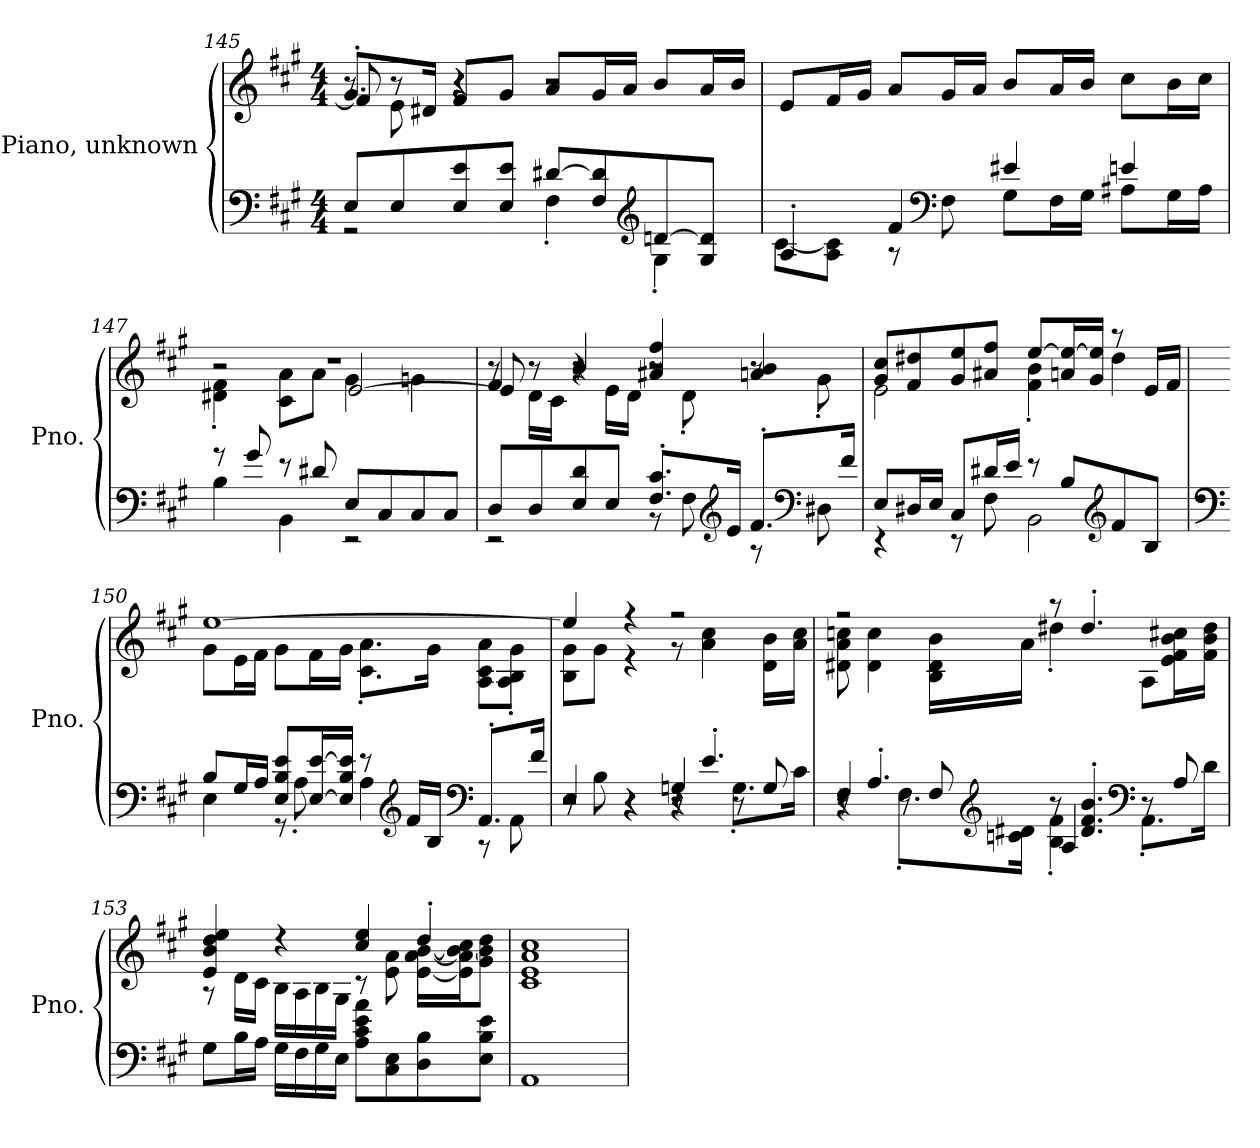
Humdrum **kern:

**kern	**kern
*part1	*part1
*staff2	*staff1
*I"Piano, unknown	*
*I'Pno.	*
*clefF4	*clefG2
*k[f#c#g#]	*k[f#c#g#]
*M4/4	*M4/4
=145	=145
*^	*^
*	*	*	*^
8E/L	2r	8.g#'/L	8r	8f#/]
8E/	.	.	8e\	8r
.	.	16d#X/Jk	.	.
8E/ 8e/	.	8f#/L	4r	4r
8E/ 8e/J	.	8g#/J	.	.
[8d#X/L	4F#'\	8a/L	2r	2r
8F#/ 8d#/]	.	16g#/L	.	.
.	.	16a/JJ	.	.
*clefG2	*	*	*	*
[8dn/	4G#'\	8b/L	.	.
8G#/ 8d/]J	.	16a/L	.	.
.	.	16b/JJ	.	.
*	*	*v	*v	*v
!!LO:LB:g=z
=146	=146	=146
4A'/	[8c#\L	8e/L
.	8A\ 8c#\]J	16f#/L
.	.	16g#/JJ
4f#/	8r	8a/L
*clefF4	*	*
.	8F#\	16g#/L
.	.	16a/JJ
4e#X/	8G#\L	8b/L
.	16F#\L	16a/L
.	16G#\JJ	16b/JJ
4en/	8A#X\L	8cc#\L
.	16G#\L	16b\L
.	16A#\JJ	16cc#\JJ
=147	=147	=147
*	*	*^
*	*	*	*^
8r	4B\	1r	4d#X\' 4f#\'	2r
8g#/	.	.	.	.
8r	4BB\	.	8c#\ 8a\L	.
8d#X/	.	.	8a\J	.
8E/L	2r	.	4g#\	[2e/
8C#/	.	.	.	.
8C#/	.	.	4gn\	.
8C#/J	.	.	.	.
!!LO:LB:g=z	!!	!!
=148	=148	=148	=148	=148
8D/L	2r	4f#/	8r	8e/]
8D/	.	.	16d\LL	8r
.	.	.	16c#\JJ	.
8E/ 8d/	.	4b/	8r	4r
8E/J	.	.	16e\LL	.
.	.	.	16d\JJ	.
8.F#/' 8.c#/'L	8r	4a#X/ 4ff#/	8r	2r
.	8F#\	.	8d'\	.
*clefG2	*	*	*	*
16e/Jk	.	.	.	.
8.f#'/L	8r	4an/ 4b/	8r	.
*clefF4	*	*	*	*
.	8D#X\	.	8g#'\	.
16f#/Jk	.	.	.	.
*	*	*	*v	*v
=149	=149	=149	=149
8E/L	4r	8g#/ 8cc#/L	2e\
16D#X/L	.	8f#/ 8dd#X/	.
16E/JJ	.	.	.
8C#/L	8r	8g#/ 8ee/	.
16d#X/L	8F#\	8a#X/ 8ff#/J	.
16e/JJ	.	.	.
8r	2BB\	[8ee/L	4f#\' 4b\'
8B/L	.	16an/ 16ee/_L	.
.	.	16g#/ 16ee/]JJ	.
*clefG2	*	*	*
8f#/	.	8r	4dd#\
8B/J	.	16e/LL	.
.	.	16f#/JJ	.
!!LO:PB:g=z	!!
=150	=150	=150	=150
*clefF4	*	*	*
8B/L	4E\	[1ee	8g#\L
16G#/L	.	.	16e\L
16A/JJ	.	.	16f#\JJ
8E/ 8B/ 8e/L	8r	.	8g#\L
[16E/ [16e/L	8A'\	.	16f#\L
16E/] 16B/ 16e/]JJ	.	.	16g#\JJ
8r	4A\	.	8.c#\' 8.a\'L
*clefG2	*	*	*
16f#/LL	.	.	.
16B/JJ	.	.	16g#\Jk
*clefF4	*	*	*
8.AA'/L	8r	.	8A\ 8c#\ 8a\L
.	8AA\	.	8A\' 8B\' 8g#\'J
16f#/Jk	.	.	.
=151	=151	=151	=151
*	*^	*	*
2r	8r	4E/	4ee/]	8B\ 8g#\L
.	8B\	.	.	8g#\J
.	4r	4r	4r	4r
8r	4r	4Gn/	2r	8r
4.e'/	.	.	.	4a\ 4cc#\
.	8.G'\L	8r	.	.
.	.	8G/	.	16d\ 16b\LL
.	16c#\Jk	.	.	16a\ 16cc#\JJ
!!LO:LB:g=z	!!
=152	=152	=152	=152	=152
4F#/	4r	8r	2r	8d#X\ 8a\ 8ccn\
.	.	4.A'/	.	4d#\ 4cc\
8r	8.F#'\L	.	.	.
8F#/	.	.	.	16B\ 16d#\ 16b\LL
*clefG2	*	*	*	*
.	16cn\ 16d#X\Jk	.	.	16a\JJ
8r	4B\' 4f#\'	4A/	8r	4dd#X'\
4.d#/' 4.f#/' 4.b/'	.	.	4.dd#'/	.
*clefF4	*	*	*	*
.	8.AA'\L	8r	.	8A\L
.	.	8A/	.	16e\ 16f#\ 16b\ 16cc#X\L
.	16d#\Jk	.	.	16f#\ 16b\ 16dd#\JJ
*v	*v	*v	*	*
=153	=153	=153
8G#\L	4e/ 4b/ 4dd/ 4ee/	8r
16B\L	.	16d\LL
16A\JJ	.	16c#\JJ
16G#\LL	4r	16B\LL
16F#\	.	16A\
16G#\	.	16B\
16E\JJ	.	16G#\JJ
8A\ 8c#\ 8e\ 8a\L	4cc#/ 4ee/	8r
8C#\ 8E\	.	8e\ 8a\
8D\ 8B\	4dd'/	[16e\ [16a\ [16b\LL
.	.	16e\] 16a\] 16b\_ 16cc#\J
8E\ 8B\ 8e\J	.	8g#\ 8b\] 8dd\J
*	*v	*v
=154	=154
1AA	1c# 1e 1a 1cc#
=	=
*-	*-
